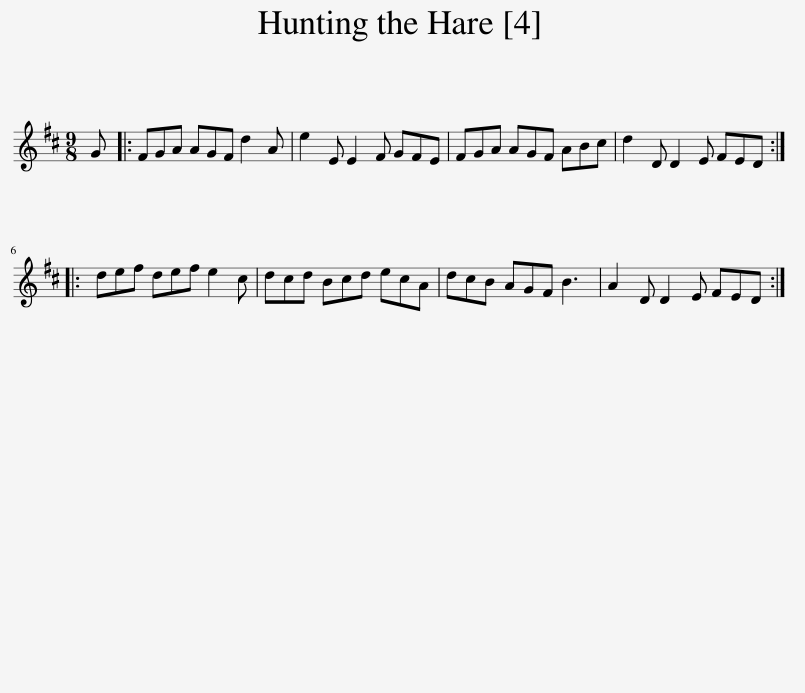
X:1
L:1/8
M:9/8
I:linebreak $
K:D
V:1 treble
V:1
 G |: FGA AGF d2 A | e2 E E2 F GFE | FGA AGF ABc | d2 D D2 E FED ::$ %5
 def def e2 c | dcd Bcd ecA | dcB AGF B3 | A2 D D2 E FED :| %9
